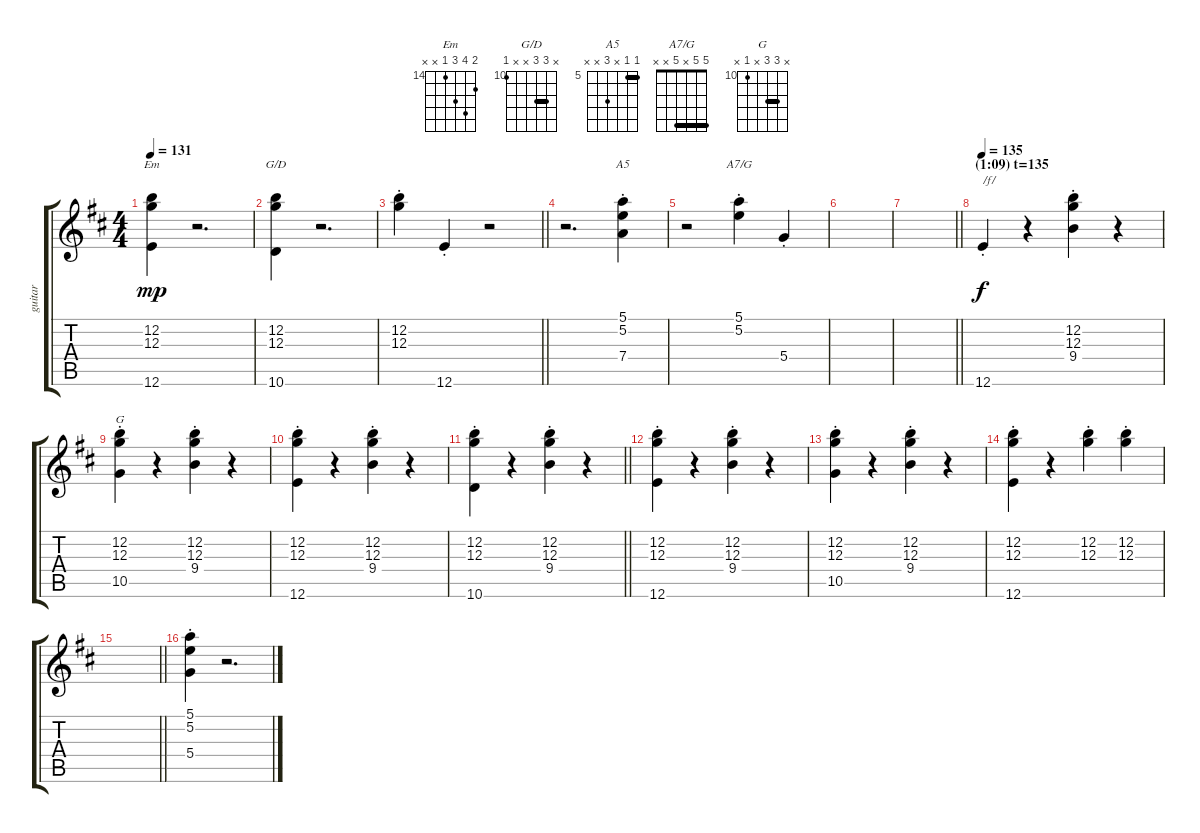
\track ("guitar" "guitar") {instrument overdrivenguitar}
\staff {score tabs}
\tuning (E4 B3 G3 D3 A2 E2) {hide}
\chord ("Em" 15 17 16 14 x x) {firstfret 14}
\chord ("G/D" x 12 12 x x 10) {firstfret 10 barre 12}
\chord ("A5" 5 5 x 7 x x) {firstfret 5 barre 5}
\chord ("A7/G" 5 5 x 5 x x) {barre 5}
\chord ("G" x 12 12 x 10 x) {firstfret 10 barre 12}
\ts (4 4)
\tempo 131
\clef g2
\ks d
(12.2 12.3 12.6).4{ch "Em" dy mp} r.2{d} |
(12.2 12.3 10.6).4{ch "G/D"} r.2{d} |
\barLineRight lightlight
(12.2{st} 12.3{st}).4 12.6{st}.4 r.2 |
r.2{d} (5.1{st} 5.2{st} 7.4{st}).4{ch "A5"} |
r.2 (5.1{st} 5.2{st}).4{ch "A7/G"} 5.4{st}.4 |
|
\barLineRight lightlight
|
\section ("" "(1:09) t=135")
\tempo 135
12.6{st}.4{txt "/f/" dy f} r.4 (12.2{st} 12.3{st} 9.4{st}).4 r.4 |
(12.2{st} 12.3{st} 10.5{st}).4{ch "G"} r.4 (12.2{st} 12.3{st} 9.4{st}).4 r.4 |
(12.2{st} 12.3{st} 12.6{st}).4 r.4 (12.2{st} 12.3{st} 9.4{st}).4 r.4 |
\barLineRight lightlight
(12.2{st} 12.3{st} 10.6{st}).4 r.4 (12.2{st} 12.3{st} 9.4{st}).4 r.4 |
(12.2{st} 12.3{st} 12.6{st}).4 r.4 (12.2{st} 12.3{st} 9.4{st}).4 r.4 |
(12.2{st} 12.3{st} 10.5{st}).4 r.4 (12.2{st} 12.3{st} 9.4{st}).4 r.4 |
(12.2{st} 12.3{st} 12.6{st}).4 r.4 (12.2{st} 12.3{st}).4 (12.2{st} 12.3{st}).4 |
\barLineRight lightlight
|
(5.1{st} 5.2{st} 5.4{st}).4 r.2{d}
